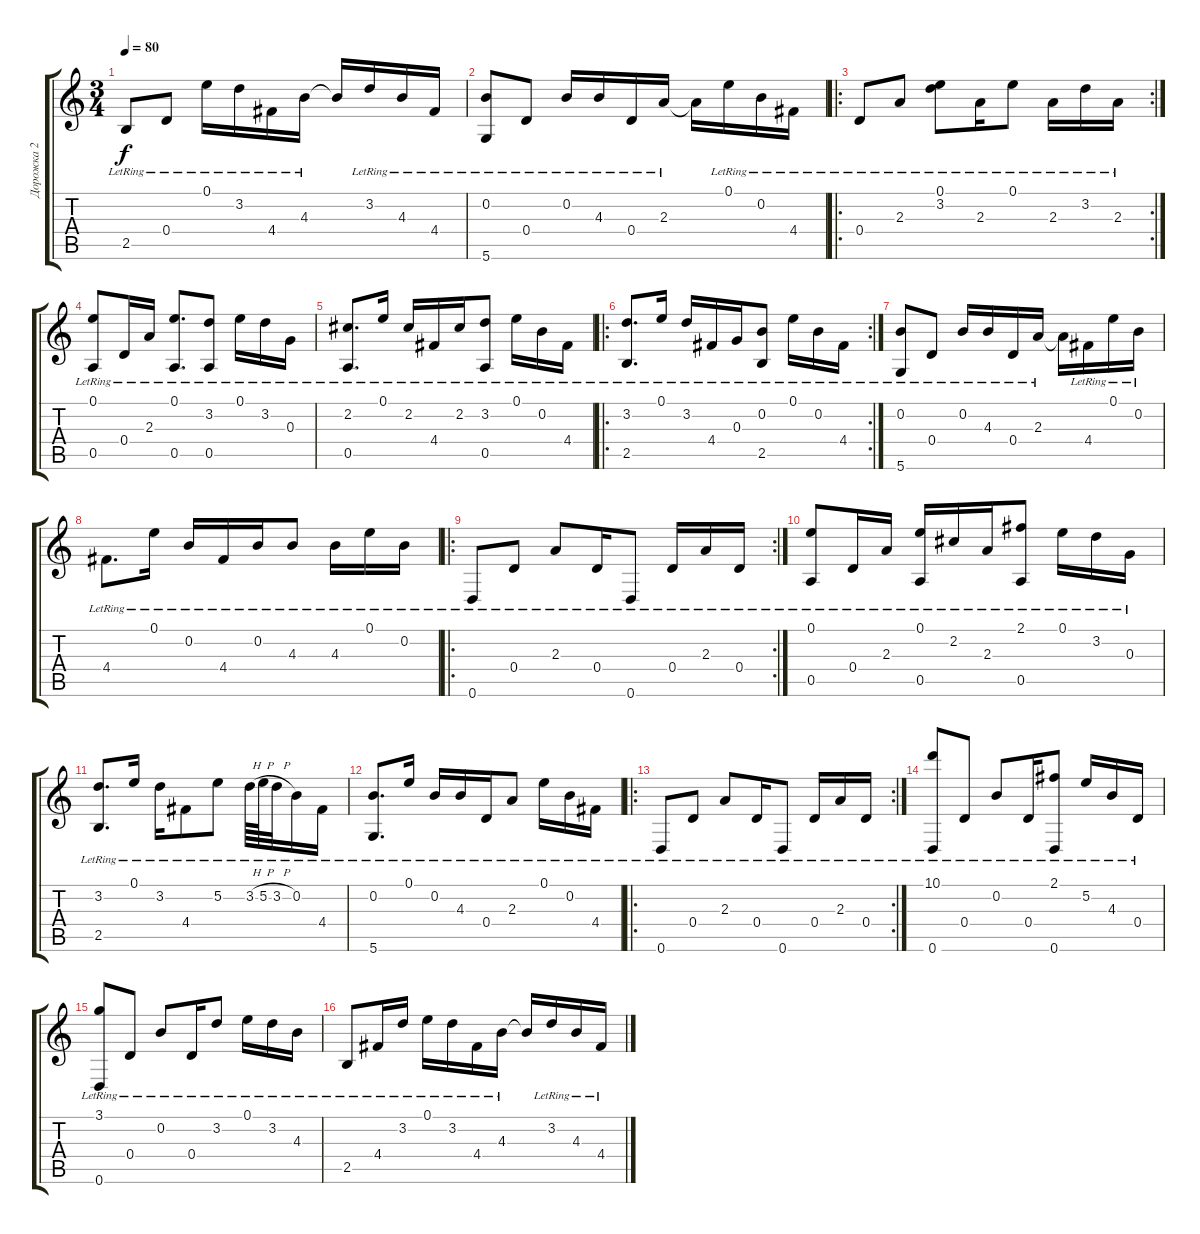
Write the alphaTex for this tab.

\track ("Дорожка 2" "Дорожка 2") {solo instrument acousticguitarsteel}
\staff {score tabs}
\tuning (E4 B3 G3 D3 A2 D2) {hide}
\ts (3 4)
\tempo 80
\clef g2
\ks c
2.5{lr}.8{dy f} 0.4{lr}.8 0.1{lr}.16 3.2{lr}.16 4.4{lr}.16 4.3{lr}.16 4.3{t}.16 3.2{lr}.16 4.3{lr}.16 4.4{lr}.16 |
(0.2{lr} 5.6{lr}).8 0.4{lr}.8 0.2{lr}.16 4.3{lr}.16 0.4{lr}.16 2.3{lr}.16 2.3{t}.16 0.1{lr}.16 0.2{lr}.16 4.4{lr}.16 |
\ro
\rc 2
0.4{lr}.8 2.3{lr}.8 (0.1 3.2{lr}).8 2.3{lr}.16 0.1{lr}.8 2.3{lr}.16 3.2{lr}.16 2.3{lr}.16 |
(0.1{lr} 0.5{lr}).8 0.4{lr}.16 2.3{lr}.16 (0.1{lr} 0.5{lr}).8{d} (3.2{lr} 0.5{lr}).8 0.1{lr}.16 3.2{lr}.16 0.3{lr}.16 |
(2.2{lr} 0.5{lr}).8{d} 0.1{lr}.16 2.2{lr}.16 4.4{lr}.16 2.2{lr}.16 (3.2{lr} 0.5{lr}).8 0.1{lr}.16 0.2{lr}.16 4.4{lr}.16 |
\ro
\rc 2
(3.2{lr} 2.5{lr}).8{d} 0.1{lr}.16 3.2{lr}.16 4.4{lr}.16 0.3{lr}.16 (0.2{lr} 2.5{lr}).8 0.1{lr}.16 0.2{lr}.16 4.4{lr}.16 |
(0.2{lr} 5.6{lr}).8 0.4{lr}.8 0.2{lr}.16 4.3{lr}.16 0.4{lr}.16 2.3{lr}.16 2.3{t}.16 4.4{lr}.16 0.1{lr}.16 0.2{lr}.16 |
4.4{lr}.8{d} 0.1{lr}.16 0.2{lr}.16 4.4{lr}.16 0.2{lr}.16 4.3{lr}.8 4.3{lr}.16 0.1{lr}.16 0.2{lr}.16 |
\ro
\rc 2
0.6{lr}.8 0.4{lr}.8 2.3{lr}.8 0.4{lr}.16 0.6{lr}.8 0.4{lr}.16 2.3{lr}.16 0.4{lr}.16 |
(0.1{lr} 0.5{lr}).8 0.4{lr}.16 2.3{lr}.16 (0.1{lr} 0.5{lr}).16 2.2{lr}.16 2.3{lr}.16 (2.1 0.5{lr}).8 0.1{lr}.16 3.2{lr}.16 0.3{lr}.16 |
(3.2{lr} 2.5{lr}).8{d} 0.1{lr}.16 3.2{lr}.16 4.4{lr}.8 5.2{lr}.8 3.2{h lr}.64 5.2{h lr}.64 3.2{h lr}.32 0.2{lr}.16 4.4{lr}.16 |
(0.2{lr} 5.6{lr}).8{d} 0.1{lr}.16 0.2{lr}.16 4.3{lr}.16 0.4{lr}.16 2.3{lr}.8 0.1{lr}.16 0.2{lr}.16 4.4{lr}.16 |
\ro
\rc 2
0.6{lr}.8 0.4{lr}.8 2.3{lr}.8 0.4{lr}.16 0.6{lr}.8 0.4{lr}.16 2.3{lr}.16 0.4{lr}.16 |
(10.1{lr} 0.6{lr}).8 0.4{lr}.8 0.2{lr}.8 0.4{lr}.16 (2.1{lr} 0.6{lr}).8 5.2{lr}.16 4.3{lr}.16 0.4{lr}.16 |
(3.1{lr} 0.6{lr}).8 0.4{lr}.8 0.2{lr}.8 0.4{lr}.16 3.2{lr}.8 0.1{lr}.16 3.2{lr}.16 4.3{lr}.16 |
2.5{lr}.8 4.4{lr}.16 3.2{lr}.16 0.1{lr}.16 3.2{lr}.16 4.4{lr}.16 4.3{lr}.16 4.3{t}.16 3.2{lr}.16 4.3{lr}.16 4.4{lr}.16
